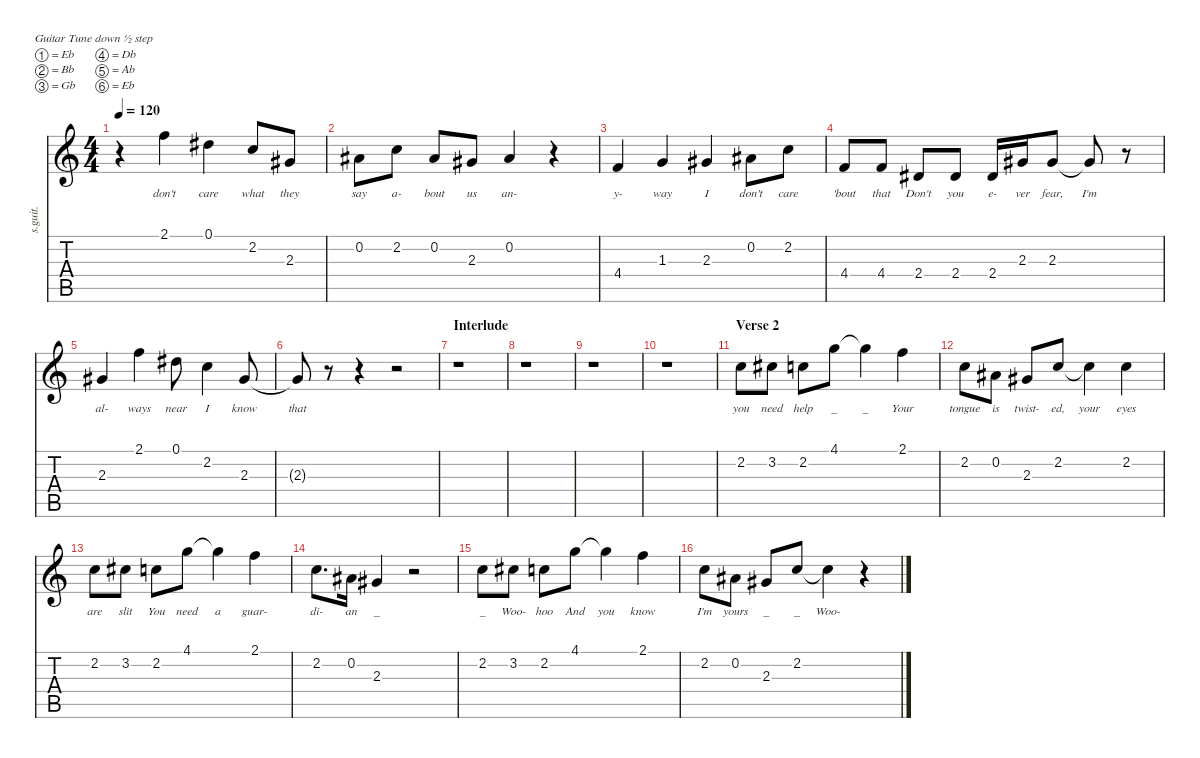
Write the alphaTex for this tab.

\defaultSystemsLayout 4
\hideDynamics
\bracketExtendMode nobrackets
\track ("Rivers Cuomo - Lead Vocals" "s.guit.") {instrument clarinet}
\staff {score tabs}
\tuning (Eb4 Bb3 Gb3 Db3 Ab2 Eb2)
\displaytranspose 12
\ts (4 4)
\tempo 120
\clef g2
\ks c
r.4{dy f} 2.1.4{lyrics (0 "don't") lyrics (1 "") lyrics (2 "") lyrics (3 "") lyrics (4 "")} 0.1{acc #}.4{lyrics (0 "care") lyrics (1 "") lyrics (2 "") lyrics (3 "") lyrics (4 "")} 2.2.8{lyrics (0 "what") lyrics (1 "") lyrics (2 "") lyrics (3 "") lyrics (4 "")} 2.3{acc #}.8{lyrics (0 "they") lyrics (1 "") lyrics (2 "") lyrics (3 "") lyrics (4 "")} |
0.2{acc #}.8{lyrics (0 "say") lyrics (1 "") lyrics (2 "") lyrics (3 "") lyrics (4 "")} 2.2.8{lyrics (0 "a-") lyrics (1 "") lyrics (2 "") lyrics (3 "") lyrics (4 "")} 0.2{acc #}.8{lyrics (0 "bout") lyrics (1 "") lyrics (2 "") lyrics (3 "") lyrics (4 "")} 2.3{acc #}.8{lyrics (0 "us") lyrics (1 "") lyrics (2 "") lyrics (3 "") lyrics (4 "")} 0.2{acc #}.4{lyrics (0 "an-") lyrics (1 "") lyrics (2 "") lyrics (3 "") lyrics (4 "")} r.4 |
4.4.4{lyrics (0 "y-") lyrics (1 "") lyrics (2 "") lyrics (3 "") lyrics (4 "")} 1.3.4{lyrics (0 "way") lyrics (1 "") lyrics (2 "") lyrics (3 "") lyrics (4 "")} 2.3{acc #}.4{lyrics (0 "I") lyrics (1 "") lyrics (2 "") lyrics (3 "") lyrics (4 "")} 0.2{acc #}.8{lyrics (0 "don't") lyrics (1 "") lyrics (2 "") lyrics (3 "") lyrics (4 "")} 2.2.8{lyrics (0 "care") lyrics (1 "") lyrics (2 "") lyrics (3 "") lyrics (4 "")} |
4.4.8{lyrics (0 "'bout") lyrics (1 "") lyrics (2 "") lyrics (3 "") lyrics (4 "")} 4.4.8{lyrics (0 "that") lyrics (1 "") lyrics (2 "") lyrics (3 "") lyrics (4 "")} 2.4{acc #}.8{lyrics (0 "Don't") lyrics (1 "") lyrics (2 "") lyrics (3 "") lyrics (4 "")} 2.4{acc #}.8{lyrics (0 "you") lyrics (1 "") lyrics (2 "") lyrics (3 "") lyrics (4 "")} 2.4{acc #}.16{lyrics (0 "e-") lyrics (1 "") lyrics (2 "") lyrics (3 "") lyrics (4 "")} 2.3{acc #}.16{lyrics (0 "ver") lyrics (1 "") lyrics (2 "") lyrics (3 "") lyrics (4 "")} 2.3{acc #}.8{lyrics (0 "fear,") lyrics (1 "") lyrics (2 "") lyrics (3 "") lyrics (4 "")} 2.3{t acc #}.8{lyrics (0 "I'm") lyrics (1 "") lyrics (2 "") lyrics (3 "") lyrics (4 "")} r.8 |
2.3{acc #}.4{lyrics (0 "al-") lyrics (1 "") lyrics (2 "") lyrics (3 "") lyrics (4 "")} 2.1.4{lyrics (0 "ways") lyrics (1 "") lyrics (2 "") lyrics (3 "") lyrics (4 "")} 0.1{acc #}.8{lyrics (0 "near") lyrics (1 "") lyrics (2 "") lyrics (3 "") lyrics (4 "")} 2.2.4{lyrics (0 "I") lyrics (1 "") lyrics (2 "") lyrics (3 "") lyrics (4 "")} 2.3{acc #}.8{lyrics (0 "know") lyrics (1 "") lyrics (2 "") lyrics (3 "") lyrics (4 "")} |
2.3{t acc #}.8{lyrics (0 "that") lyrics (1 "") lyrics (2 "") lyrics (3 "") lyrics (4 "")} r.8 r.4 r.2 |
\section ("" "Interlude")
r.1 |
r.1 |
r.1 |
r.1 |
\section ("" "Verse 2")
2.2.8{lyrics (0 "you") lyrics (1 "") lyrics (2 "") lyrics (3 "") lyrics (4 "")} 3.2{acc #}.8{lyrics (0 "need") lyrics (1 "") lyrics (2 "") lyrics (3 "") lyrics (4 "")} 2.2.8{lyrics (0 "help") lyrics (1 "") lyrics (2 "") lyrics (3 "") lyrics (4 "")} 4.1.8{lyrics (0 "_") lyrics (1 "") lyrics (2 "") lyrics (3 "") lyrics (4 "")} 4.1{t}.4{lyrics (0 "_") lyrics (1 "") lyrics (2 "") lyrics (3 "") lyrics (4 "")} 2.1.4{lyrics (0 "Your") lyrics (1 "") lyrics (2 "") lyrics (3 "") lyrics (4 "")} |
2.2.8{lyrics (0 "tongue") lyrics (1 "") lyrics (2 "") lyrics (3 "") lyrics (4 "")} 0.2{acc #}.8{lyrics (0 "is") lyrics (1 "") lyrics (2 "") lyrics (3 "") lyrics (4 "")} 2.3{acc #}.8{lyrics (0 "twist-") lyrics (1 "") lyrics (2 "") lyrics (3 "") lyrics (4 "")} 2.2.8{lyrics (0 "ed,") lyrics (1 "") lyrics (2 "") lyrics (3 "") lyrics (4 "")} 2.2{t}.4{lyrics (0 "your") lyrics (1 "") lyrics (2 "") lyrics (3 "") lyrics (4 "")} 2.2.4{lyrics (0 "eyes") lyrics (1 "") lyrics (2 "") lyrics (3 "") lyrics (4 "")} |
2.2.8{lyrics (0 "are") lyrics (1 "") lyrics (2 "") lyrics (3 "") lyrics (4 "")} 3.2{acc #}.8{lyrics (0 "slit") lyrics (1 "") lyrics (2 "") lyrics (3 "") lyrics (4 "")} 2.2.8{lyrics (0 "You") lyrics (1 "") lyrics (2 "") lyrics (3 "") lyrics (4 "")} 4.1.8{lyrics (0 "need") lyrics (1 "") lyrics (2 "") lyrics (3 "") lyrics (4 "")} 4.1{t}.4{lyrics (0 "a") lyrics (1 "") lyrics (2 "") lyrics (3 "") lyrics (4 "")} 2.1.4{lyrics (0 "guar-") lyrics (1 "") lyrics (2 "") lyrics (3 "") lyrics (4 "")} |
2.2.8{d lyrics (0 "di-") lyrics (1 "") lyrics (2 "") lyrics (3 "") lyrics (4 "")} 0.2{acc #}.16{lyrics (0 "an") lyrics (1 "") lyrics (2 "") lyrics (3 "") lyrics (4 "")} 2.3{acc #}.4{lyrics (0 "_") lyrics (1 "") lyrics (2 "") lyrics (3 "") lyrics (4 "")} r.2 |
2.2.8{lyrics (0 "_") lyrics (1 "") lyrics (2 "") lyrics (3 "") lyrics (4 "")} 3.2{acc #}.8{lyrics (0 "Woo-") lyrics (1 "") lyrics (2 "") lyrics (3 "") lyrics (4 "")} 2.2.8{lyrics (0 "hoo") lyrics (1 "") lyrics (2 "") lyrics (3 "") lyrics (4 "")} 4.1.8{lyrics (0 "And") lyrics (1 "") lyrics (2 "") lyrics (3 "") lyrics (4 "")} 4.1{t}.4{lyrics (0 "you") lyrics (1 "") lyrics (2 "") lyrics (3 "") lyrics (4 "")} 2.1.4{lyrics (0 "know") lyrics (1 "") lyrics (2 "") lyrics (3 "") lyrics (4 "")} |
2.2.8{lyrics (0 "I'm") lyrics (1 "") lyrics (2 "") lyrics (3 "") lyrics (4 "")} 0.2{acc #}.8{lyrics (0 "yours") lyrics (1 "") lyrics (2 "") lyrics (3 "") lyrics (4 "")} 2.3{acc #}.8{lyrics (0 "_") lyrics (1 "") lyrics (2 "") lyrics (3 "") lyrics (4 "")} 2.2.8{lyrics (0 "_") lyrics (1 "") lyrics (2 "") lyrics (3 "") lyrics (4 "")} 2.2{t}.4{lyrics (0 "Woo-") lyrics (1 "") lyrics (2 "") lyrics (3 "") lyrics (4 "")} r.4
